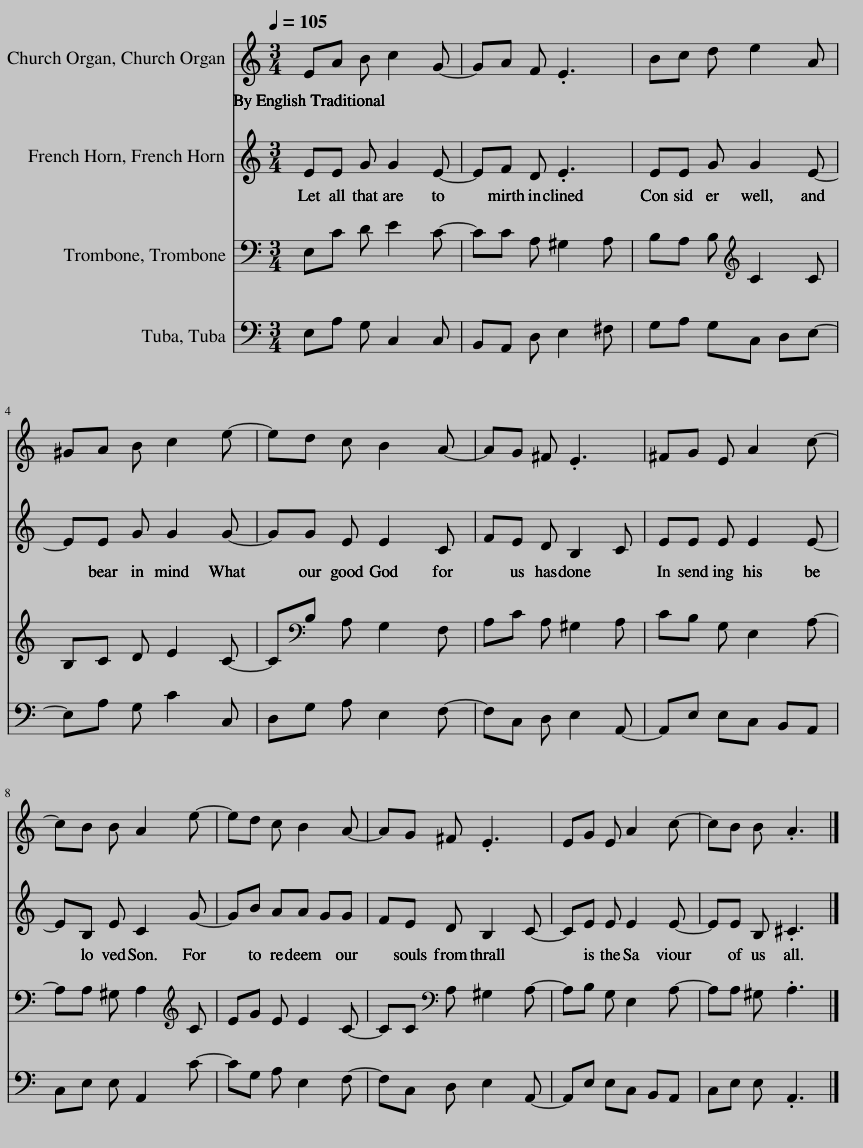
X:1
%%score 1 2 3 4
L:1/8
Q:1/4=105
M:3/4
I:linebreak $
K:C
V:1 treble
V:2 treble
V:3 bass
V:4 bass
V:1
 EA B c2 G- | GA F .E3 | Bc d e2 A |$ ^GA B c2 e- | ed c B2 A- | %5
 AG ^F .E3 | ^FG E A2 c- |$ cB B A2 e- | ed c B2 A- | AG ^F .E3 | %10
 EG E A2 c- | cB B .A3 |] %12
V:2
 EE G G2 E- | EF D .E3 | EE G G2 E- |$ EE G G2 G- | GG E E2 C | %5
 FE D B,2 C | EE E E2 E- |$ EB, E C2 G- | GB AA GG | FE D B,2 C- | %10
 CE E E2 E- | EE B, .^C3 |] %12
V:3
 E,C D E2 C- | CC A, ^G,2 A, | B,A, B,[K:treble] C2 C |$ B,C D E2 C- | C[K:bass]B, A, G,2 F, | %5
 A,C A, ^G,2 A, | CB, G, E,2 A,- |$ A,A, ^G, A,2[K:treble] C | EG E E2 C- | CC[K:bass] A, ^G,2 A,- | %10
 A,B, G, E,2 A,- | A,A, ^G, .A,3 |] %12
V:4
 E,A, G, C,2 C, | B,,A,, D, E,2 ^F, | G,A, G,C, D,E,- |$ E,A, G, C2 C, | D,G, A, E,2 F,- | %5
 F,C, D, E,2 A,,- | A,,E, E,C, B,,A,, |$ C,E, E, A,,2 C- | CG, A, E,2 F,- | F,C, D, E,2 A,,- | %10
 A,,E, E,C, B,,A,, | C,E, E, .A,,3 |] %12
